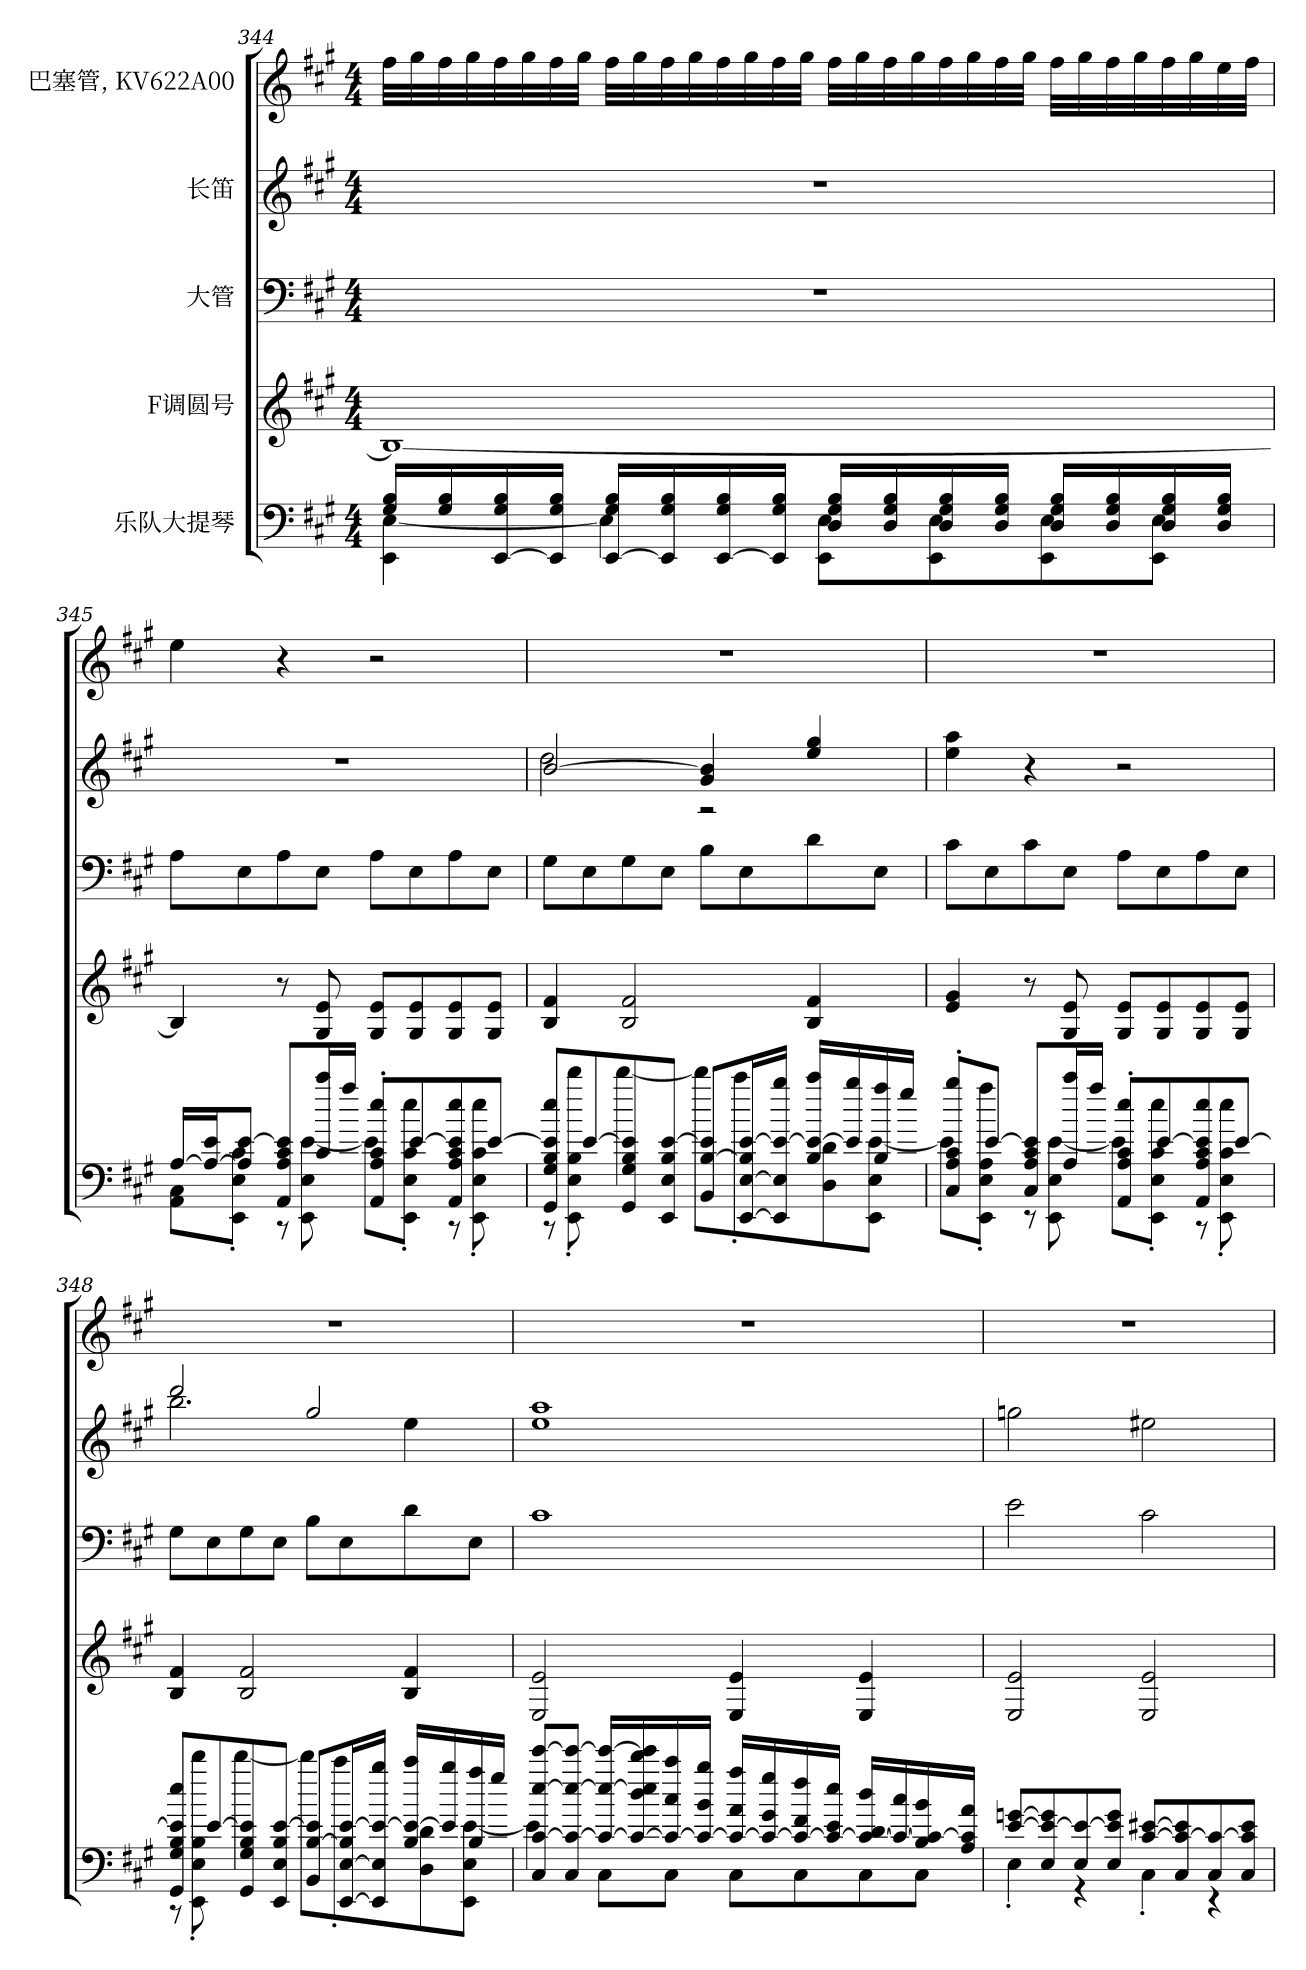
**kern	**kern	**kern	**kern	**kern
*part5	*part4	*part3	*part2	*part1
*staff5	*staff4	*staff3	*staff2	*staff1
*I"乐队大提琴	*I"F调圆号	*I"大管	*I"长笛	*I"巴塞管, KV622A00
!!LO:PB:g=z
*clefF4	*clefG2	*clefF4	*clefG2	*clefG2
*	*ITrd4c7	*	*	*ITrd4c7
*k[f#c#g#]	*k[f#c#]	*k[f#c#g#]	*k[f#c#g#]	*k[f#c#]
*M4/4	*M4/4	*M4/4	*M4/4	*M4/4
=344	=344	=344	=344	=344
*^	*	*	*	*
16G#/ 16B/LL	4EE\ [4E\	1E_	1r	1r	32b\LLL
.	.	.	.	.	32cc#\
16G#/ 16B/	.	.	.	.	32b\
.	.	.	.	.	32cc#\
[16EE/ 16G#/ 16B/	.	.	.	.	32b\
.	.	.	.	.	32cc#\
16EE/] 16G#/ 16B/JJ	.	.	.	.	32b\
.	.	.	.	.	32cc#\JJJ
[16EE/ 16G#/ 16B/LL	4E\]	.	.	.	32b\LLL
.	.	.	.	.	32cc#\
16EE/] 16G#/ 16B/	.	.	.	.	32b\
.	.	.	.	.	32cc#\
[16EE/ 16G#/ 16B/	.	.	.	.	32b\
.	.	.	.	.	32cc#\
16EE/] 16G#/ 16B/JJ	.	.	.	.	32b\
.	.	.	.	.	32cc#\JJJ
16D/ 16G#/ 16B/LL	8EE\ 8E\L	.	.	.	32b\LLL
.	.	.	.	.	32cc#\
16D/ 16G#/ 16B/	.	.	.	.	32b\
.	.	.	.	.	32cc#\
16D/ 16G#/ 16B/	8EE\ 8E\	.	.	.	32b\
.	.	.	.	.	32cc#\
16D/ 16G#/ 16B/JJ	.	.	.	.	32b\
.	.	.	.	.	32cc#\JJJ
16D/ 16G#/ 16B/LL	8EE\ 8E\	.	.	.	32b\LLL
.	.	.	.	.	32cc#\
16D/ 16G#/ 16B/	.	.	.	.	32b\
.	.	.	.	.	32cc#\
16D/ 16G#/ 16B/	8EE\ 8E\J	.	.	.	32b\
.	.	.	.	.	32cc#\
16D/ 16G#/ 16B/JJ	.	.	.	.	32a\
.	.	.	.	.	32b\JJJ
!!LO:LB:g=z
=345	=345	=345	=345	=345	=345
[16A/LL	8AA\ 8C#\L	4E/]	8A\L	1r	4a\
16A/_ 16e/J	.	.	.	.	.
8A/] [8e/J	8EE\' 8E\' 8c#\'J	.	8E\	.	.
8AA/ 8A/ 8c#/ 8e/]L	8r	8r	8A\	.	4r
16c#/ 16ccc#/L	8EE\ 8E\ [8e\	8C#/ 8A/	8E\J	.	.
16aa/JJ	.	.	.	.	.
8AA/' 8A/' 8c#/' 8ee/'L	8e\L]	8C#/ 8A/L	8A\L	.	2r
[8e/	8EE\' 8E\' 8c#\' 8ee\'J	8C#/ 8A/	8E\	.	.
8AA/ 8A/ 8c#/ 8e/] 8ee/	8r	8C#/ 8A/	8A\	.	.
[8e/J	8EE\' 8E\' 8c#\' 8ee\'	8C#/ 8A/J	8E\J	.	.
=346	=346	=346	=346	=346	=346
*	*	*	*	*^	*
8GG#/ 8G#/ 8B/ 8e/] 8ee/L	8r	4E/ 4B/	8G#\L	[2b/	2dd\	1r
[8e/	8EE\' 8E\' 8B\' 8ddd\'	.	8E\	.	.	.
8GG#/ 8G#/ 8B/ 8e/]	[4ddd\	2E/ 2B/	8G#\	.	.	.
8EE/ 8E/ 8B/ [8e/J	.	.	8E\J	.	.	.
8BB/ [8B/ 8e/]L	8ddd\L]	.	8B\L	4g#/ 4b/]	2r	.
[16EE/ [16E/ 16B/] [16e/L	8ccc#'\	.	8E\	.	.	.
16EE/] 16E/] 16e/_ 16bb/JJ	.	.	.	.	.	.
16B/ 16e/_ 16ccc#/LL	8D\ 8d\	4E/ 4B/	8d\	4ee/ 4gg#/	.	.
16e/] 16bb/	.	.	.	.	.	.
16B/ 16aa/	8EE\ 8E\ [8e\J	.	8E\J	.	.	.
16gg#/JJ	.	.	.	.	.	.
*	*	*	*	*v	*v	*
!!LO:PB:g=z
=347	=347	=347	=347	=347	=347
8C#/' 8A/' 8c#/' 8bb/'L	8e\L]	4A/ 4c#/	8c#\L	4ee\ 4aa\	1r
[8e/J	8EE\' 8E\' 8A\' 8aa\'J	.	8E\	.	.
8C#/ 8A/ 8c#/ 8e/]L	8r	8r	8c#\	4r	.
16A/ 16ccc#/L	8EE\ 8E\ [8e\	8C#/ 8A/	8E\J	.	.
16aa/JJ	.	.	.	.	.
8AA/' 8A/' 8c#/' 8ee/'L	8e\L]	8C#/ 8A/L	8A\L	2r	.
[8e/	8EE\' 8E\' 8c#\' 8ee\'J	8C#/ 8A/	8E\	.	.
8AA/ 8A/ 8c#/ 8e/] 8ee/	8r	8C#/ 8A/	8A\	.	.
[8e/J	8EE\' 8E\' 8c#\' 8ee\'	8C#/ 8A/J	8E\J	.	.
=348	=348	=348	=348	=348	=348
*	*	*	*	*^	*
8GG#/ 8G#/ 8B/ 8e/] 8ee/L	8r	4E/ 4B/	8G#\L	2ddd/	2.bb\	1r
[8e/	8EE\' 8E\' 8B\' 8ddd\'	.	8E\	.	.	.
8GG#/ 8G#/ 8B/ 8e/]	[4ddd\	2E/ 2B/	8G#\	.	.	.
8EE/ 8E/ 8B/ [8e/J	.	.	8E\J	.	.	.
8BB/ [8B/ 8e/]L	8ddd\L]	.	8B\L	2gg#/	.	.
[16EE/ [16E/ 16B/] [16e/L	8ccc#'\	.	8E\	.	.	.
16EE/] 16E/] 16e/_ 16bb/JJ	.	.	.	.	.	.
16B/ 16e/_ 16ccc#/LL	8D\ 8d\	4E/ 4B/	8d\	.	4ee\	.
16e/] 16bb/	.	.	.	.	.	.
16B/ 16aa/	8EE\ 8E\ [8e\J	.	8E\J	.	.	.
16gg#/JJ	.	.	.	.	.	.
*	*	*	*	*v	*v	*
!!LO:LB:g=z
=349	=349	=349	=349	=349	=349
8C#/ [8c#/ [8ee/ [8eee/L	4e\]	2AA/ 2A/	1c#	1ee 1aa	1r
8C#/ 8c#/_ 8ee/_ 8eee/_J	.	.	.	.	.
16c#/_ 16ee/_ 16eee/_LL	8C#\L	.	.	.	.
16c#/_ 16dd/ 16ee/] 16ddd/ 16eee/]	.	.	.	.	.
16c#/_ 16cc#/ 16ccc#/	8C#\J	.	.	.	.
16c#/_ 16b/ 16bb/JJ	.	.	.	.	.
16c#/_ 16a/ 16aa/LL	8C#\L	4AA/ 4A/	.	.	.
16c#/_ 16g#/ 16gg#/	.	.	.	.	.
16c#/_ 16f#/ 16ff#/	8C#\	.	.	.	.
16c#/_ 16e/ 16ee/JJ	.	.	.	.	.
16c#/_ 16d/ 16dd/LL	8C#\	4AA/ 4A/	.	.	.
16c#/_ 16cc#/	.	.	.	.	.
16B/ 16c#/_ 16b/	8C#\J	.	.	.	.
16A/ 16c#/] 16a/JJ	.	.	.	.	.
=350	=350	=350	=350	=350	=350
[8e/ [8gn/L	4E'\	2AA/ 2A/	2e\	2ggn\	1r
8E/ 8e/_ 8g/]	.	.	.	.	.
8E/ 8e/_	4r	.	.	.	.
8E/ 8e/] 8g/J	.	.	.	.	.
[8c#/ [8e#X/L	4C#'\	2AA/ 2A/	2c#\	2ee#X\	.
8C#/ 8c#/_ 8e#/]	.	.	.	.	.
8C#/ 8c#/_	4r	.	.	.	.
8C#/ 8c#/] 8e#/J	.	.	.	.	.
*v	*v	*	*	*	*
=	=	=	=	=
*-	*-	*-	*-	*-
